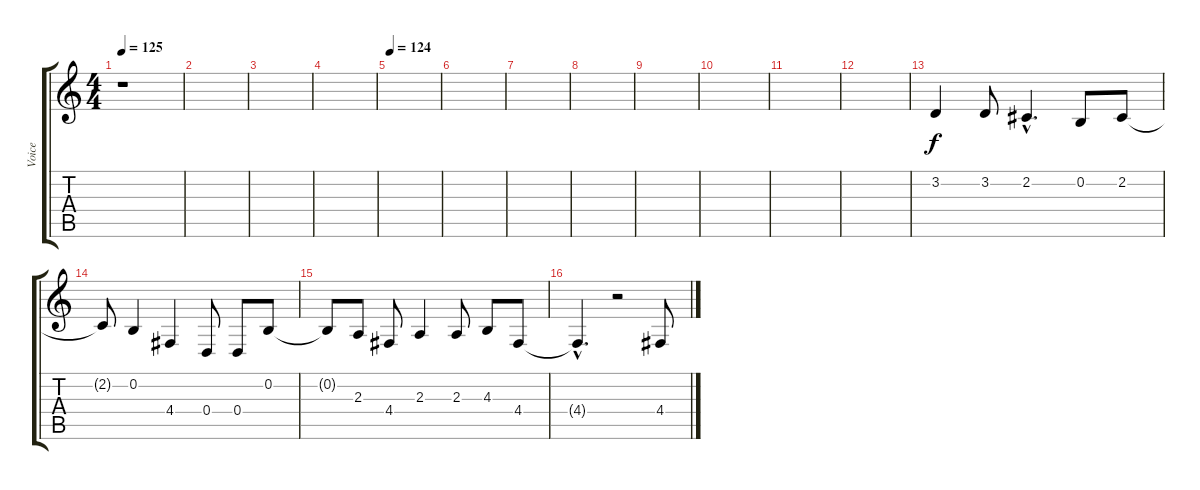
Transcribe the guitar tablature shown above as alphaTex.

\track ("Voice" "Voice") {instrument clarinet}
\staff {score tabs}
\tuning (E4 B3 G3 D3 A2 E2) {hide}
\ts (4 4)
\section ("" "")
\tempo 125
\clef g2
\ks c
r.1{dy f instrument clarinet} |
|
|
|
\tempo 124
|
|
|
|
|
|
|
|
3.2.4 3.2.8 2.2{hac}.4{d} 0.2.8 2.2.8 |
2.2{t}.8 0.2.4 4.4.4 0.4.8 0.4.8 0.2.8 |
0.2{t}.8 2.3.8 4.4.8 2.3.4 2.3.8 4.3.8 4.4.8 |
4.4{hac t}.4{d} r.2 4.4.8
